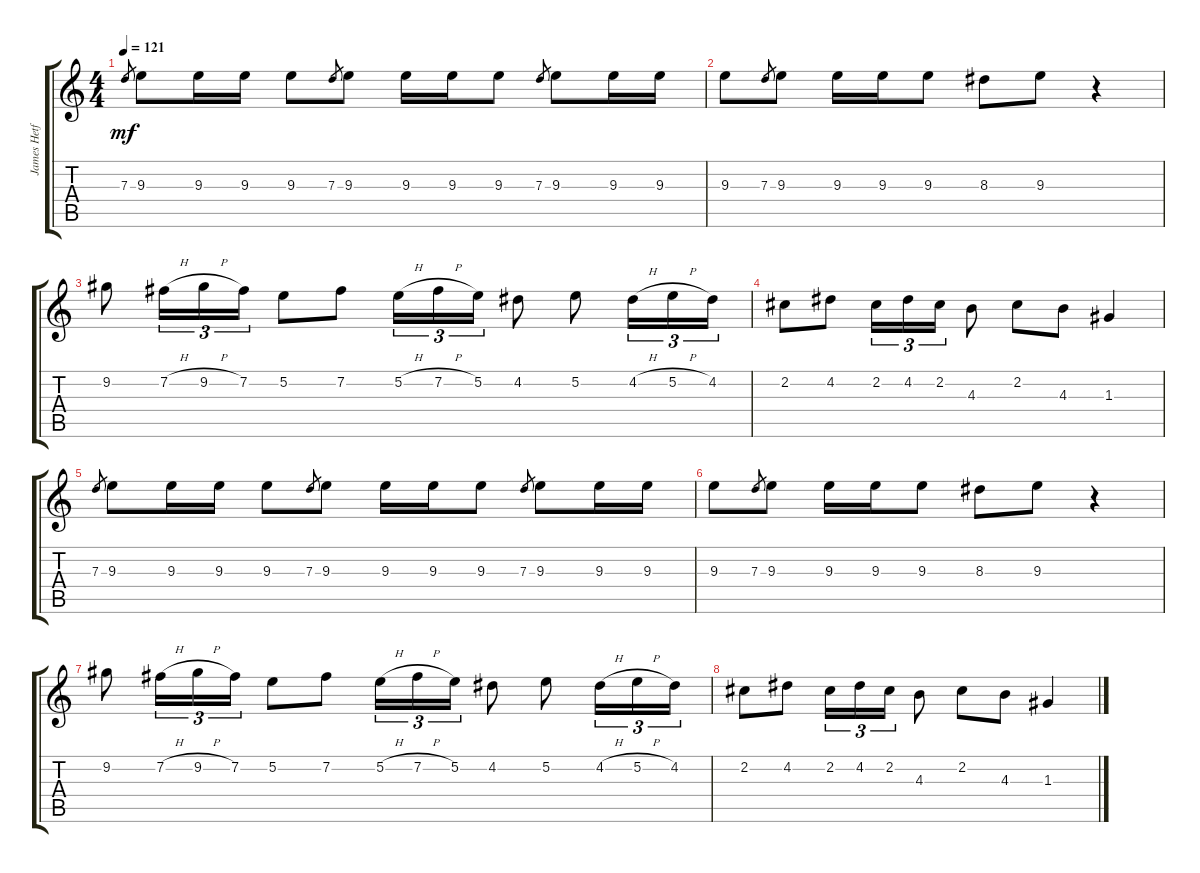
\track ("James Hetfield (Lead)" "James Hetf") {instrument distortionguitar}
\staff {score tabs}
\tuning (E4 B3 G3 D3 A2 E2) {hide}
\ts (4 4)
\tempo 121
\clef g2
\ks c
7.3.8{gr dy mf} 9.3.8 9.3.16 9.3.16 9.3.8 7.3.8{gr} 9.3.8 9.3.16 9.3.16 9.3.8 7.3.8{gr} 9.3.8 9.3.16 9.3.16 |
9.3.8 7.3.8{gr} 9.3.8 9.3.16 9.3.16 9.3.8 8.3.8 9.3.8 r.4 |
9.2.8 7.2{h}.16{tu (3 2)} 9.2{h}.16{tu (3 2)} 7.2.16{tu (3 2)} 5.2.8 7.2.8 5.2{h}.16{tu (3 2)} 7.2{h}.16{tu (3 2)} 5.2.16{tu (3 2)} 4.2.8 5.2.8 4.2{h}.16{tu (3 2)} 5.2{h}.16{tu (3 2)} 4.2.16{tu (3 2)} |
2.2.8 4.2.8 2.2.16{tu (3 2)} 4.2.16{tu (3 2)} 2.2.16{tu (3 2)} 4.3.8 2.2.8 4.3.8 1.3.4 |
7.3.8{gr} 9.3.8 9.3.16 9.3.16 9.3.8 7.3.8{gr} 9.3.8 9.3.16 9.3.16 9.3.8 7.3.8{gr} 9.3.8 9.3.16 9.3.16 |
9.3.8 7.3.8{gr} 9.3.8 9.3.16 9.3.16 9.3.8 8.3.8 9.3.8 r.4 |
9.2.8 7.2{h}.16{tu (3 2)} 9.2{h}.16{tu (3 2)} 7.2.16{tu (3 2)} 5.2.8 7.2.8 5.2{h}.16{tu (3 2)} 7.2{h}.16{tu (3 2)} 5.2.16{tu (3 2)} 4.2.8 5.2.8 4.2{h}.16{tu (3 2)} 5.2{h}.16{tu (3 2)} 4.2.16{tu (3 2)} |
2.2.8 4.2.8 2.2.16{tu (3 2)} 4.2.16{tu (3 2)} 2.2.16{tu (3 2)} 4.3.8 2.2.8 4.3.8 1.3.4
